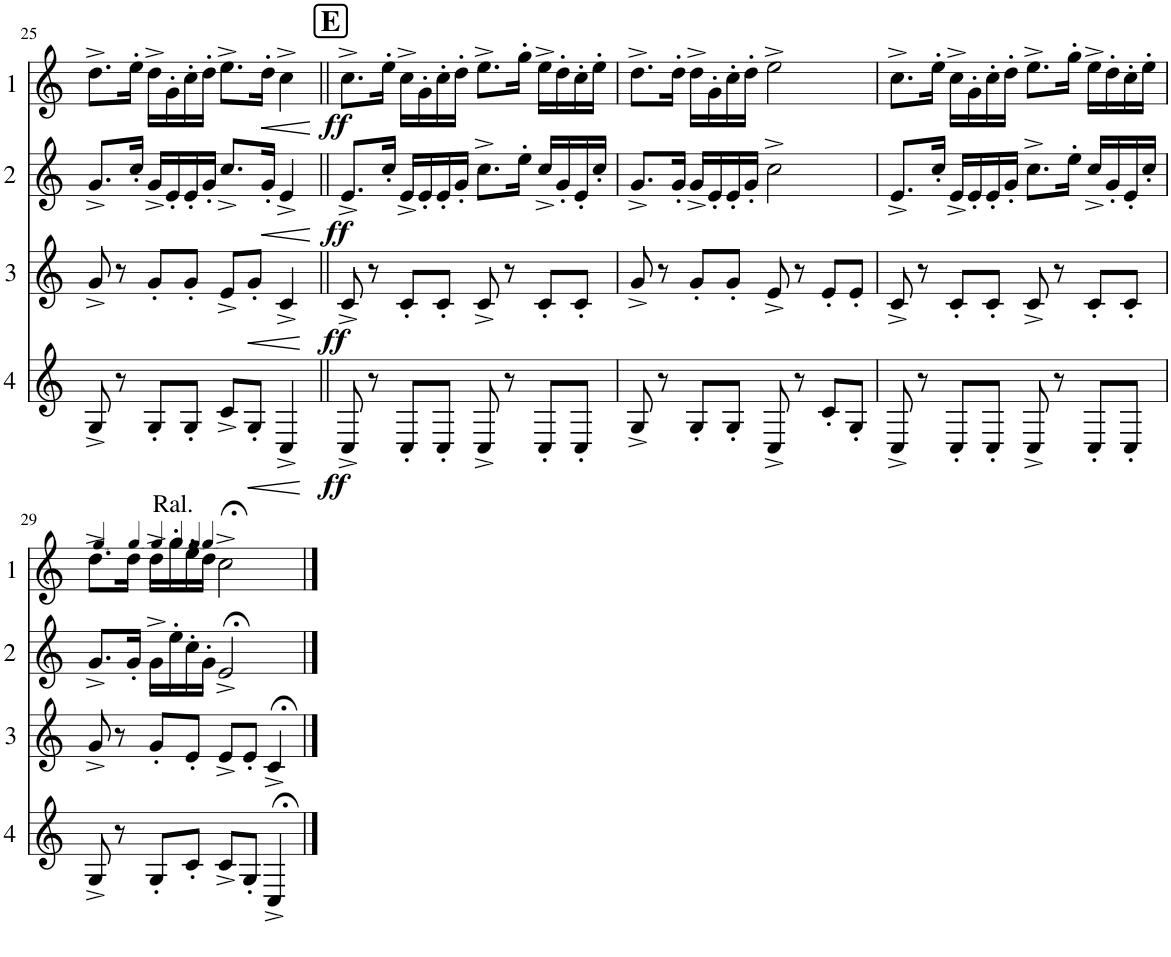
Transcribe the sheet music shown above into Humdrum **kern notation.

**kern	**dynam	**kern	**dynam	**kern	**dynam	**kern	**dynam
*part4	*part4	*part3	*part3	*part2	*part2	*part1	*part1
*staff4	*staff4	*staff3	*staff3	*staff2	*staff2	*staff1	*staff1
*I"Cor 4	*	*I"Cor 3	*	*I"Cor 2	*	*I"Cor 1	*
!!LO:PB:g=z
*clefG2	*	*clefG2	*	*clefG2	*	*clefG2	*
*Trd4c7	*	*Trd4c7	*	*Trd4c7	*	*Trd4c7	*
*k[]	*	*k[]	*	*k[]	*	*k[]	*
*M4/4	*	*M4/4	*	*M4/4	*	*M4/4	*
=25	=25	=25	=25	=25	=25	=25	=25
8G^/	.	8g^/	.	8.g^/L	.	8.dd^\L	.
8r	.	8r	.	.	.	.	.
.	.	.	.	16cc'/Jk	.	16ee'\Jk	.
8G'/L	.	8g'/L	.	16g^/LL	.	16dd^\LL	.
.	.	.	.	16e'/	.	16g'\	.
8G'/J	.	8g'/J	.	16e'/	.	16cc'\	.
.	.	.	.	16g'/JJ	.	16dd'\JJ	.
8c^/L	.	8e^/L	.	8.cc^/L	.	8.ee^\L	.
!	!LO:HP:b	!	!LO:HP:b	!	!	!	!
8G'/J	<	8g'/J	<	.	.	.	.
!	!	!	!	!	!LO:HP:b	!	!LO:HP:b
.	.	.	.	16g'/Jk	<	16dd'\Jk	<
4C^/	.	4c^/	.	4e^/	.	4cc^\	.
.	[	.	[	.	[	.	[
!!LO:REH:place=s1:a:B:cj:fs=14:t=E
=26||	=26||	=26||	=26||	=26||	=26||	=26||	=26||
!	!LO:DY:b	!	!LO:DY:b	!	!LO:DY:b	!	!LO:DY:b
8C^/	ff	8c^/	ff	8.e^/L	ff	8.cc^\L	ff
8r	.	8r	.	.	.	.	.
.	.	.	.	16cc'/Jk	.	16ee'\Jk	.
8C'/L	.	8c'/L	.	16e^/LL	.	16cc^\LL	.
.	.	.	.	16e'/	.	16g'\	.
8C'/J	.	8c'/J	.	16e'/	.	16cc'\	.
.	.	.	.	16g'/JJ	.	16dd'\JJ	.
8C^/	.	8c^/	.	8.cc^\L	.	8.ee^\L	.
8r	.	8r	.	.	.	.	.
.	.	.	.	16ee'\Jk	.	16gg'\Jk	.
8C'/L	.	8c'/L	.	16cc^/LL	.	16ee^\LL	.
.	.	.	.	16g'/	.	16dd'\	.
8C'/J	.	8c'/J	.	16e'/	.	16cc'\	.
.	.	.	.	16cc'/JJ	.	16ee'\JJ	.
=27	=27	=27	=27	=27	=27	=27	=27
8G^/	.	8g^/	.	8.g^/L	.	8.dd^\L	.
8r	.	8r	.	.	.	.	.
.	.	.	.	16g'/Jk	.	16dd'\Jk	.
8G'/L	.	8g'/L	.	16g^/LL	.	16dd^\LL	.
.	.	.	.	16e'/	.	16g'\	.
8G'/J	.	8g'/J	.	16e'/	.	16cc'\	.
.	.	.	.	16g'/JJ	.	16dd'\JJ	.
8C^/	.	8e^/	.	2cc^\	.	2ee^\	.
8r	.	8r	.	.	.	.	.
8c'/L	.	8e'/L	.	.	.	.	.
8G'/J	.	8e'/J	.	.	.	.	.
=28	=28	=28	=28	=28	=28	=28	=28
8C^/	.	8c^/	.	8.e^/L	.	8.cc^\L	.
8r	.	8r	.	.	.	.	.
.	.	.	.	16cc'/Jk	.	16ee'\Jk	.
8C'/L	.	8c'/L	.	16e^/LL	.	16cc^\LL	.
.	.	.	.	16e'/	.	16g'\	.
8C'/J	.	8c'/J	.	16e'/	.	16cc'\	.
.	.	.	.	16g'/JJ	.	16dd'\JJ	.
8C^/	.	8c^/	.	8.cc^\L	.	8.ee^\L	.
8r	.	8r	.	.	.	.	.
.	.	.	.	16ee'\Jk	.	16gg'\Jk	.
8C'/L	.	8c'/L	.	16cc^/LL	.	16ee^\LL	.
.	.	.	.	16g'/	.	16dd'\	.
8C'/J	.	8c'/J	.	16e'/	.	16cc'\	.
.	.	.	.	16cc'/JJ	.	16ee'\JJ	.
!!LO:LB:g=z
=29	=29	=29	=29	=29	=29	=29	=29
*	*	*	*	*	*	*MM56	*
!	!	!	!	!	!	!LO:TX:a:t=Ral.	!
8G^/	.	8g^/	.	8.g^/L	.	8.dd^\L	.
8r	.	8r	.	.	.	.	.
*	*	*	*	*	*	*MM52	*
.	.	.	.	16g'/Jk	.	16dd'\Jk	.
*	*	*	*	*	*	*MM48	*
8G'/L	.	8g'/L	.	16g^\LL	.	16dd^\LL	.
*	*	*	*	*	*	*MM44	*
.	.	.	.	16ee'\	.	16gg'\	.
*	*	*	*	*	*	*MM40	*
8c'/J	.	8e'/J	.	16cc'\	.	16ee'\	.
*	*	*	*	*	*	*MM35	*
.	.	.	.	16g'\JJ	.	16dd'\JJ	.
8c^/L	.	8e^/L	.	2e;<^/	.	2cc;<^\	.
8G'/J	.	8e'/J	.	.	.	.	.
4C;<^/	.	4c;<^/	.	.	.	.	.
==	==	==	==	==	==	==	==
*-	*-	*-	*-	*-	*-	*-	*-
